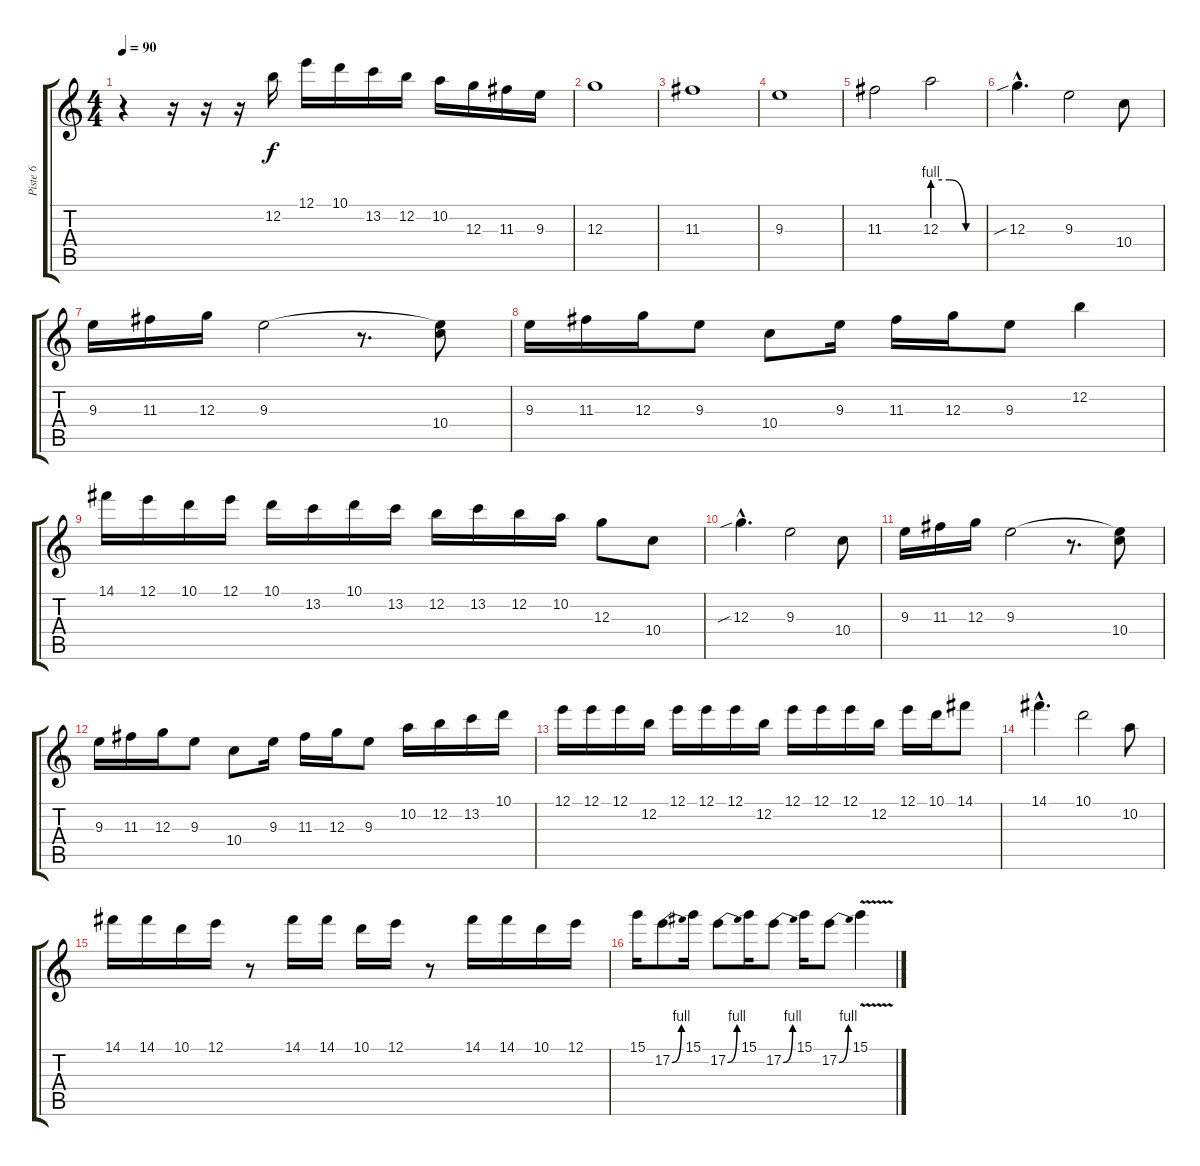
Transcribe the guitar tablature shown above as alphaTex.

\track ("Piste 6" "Piste 6") {instrument overdrivenguitar}
\staff {score tabs}
\tuning (E4 B3 G3 D3 A2 E2) {hide}
\ts (4 4)
\tempo 90
\clef g2
\ks c
r.4{dy f} r.16 r.16 r.16 12.2.16 12.1.16 10.1.16 13.2.16 12.2.16 10.2.16 12.3.16 11.3.16 9.3.16 |
12.3.1 |
11.3.1 |
9.3.1 |
11.3.2 12.3{be (custom 0 4 20 4 40 0 60 0)}.2 |
12.3{sib hac}.4{d} 9.3.2 10.4.8 |
9.3.16 11.3.16 12.3.16 9.3.2 r.8{d} (9.3{t} 10.4).8 |
9.3.16 11.3.16 12.3.16 9.3.8 10.4.8 9.3.16 11.3.16 12.3.16 9.3.8 12.2.4 |
14.1.16 12.1.16 10.1.16 12.1.16 10.1.16 13.2.16 10.1.16 13.2.16 12.2.16 13.2.16 12.2.16 10.2.16 12.3.8 10.4.8 |
12.3{sib hac}.4{d} 9.3.2 10.4.8 |
9.3.16 11.3.16 12.3.16 9.3.2 r.8{d} (9.3{t} 10.4).8 |
9.3.16 11.3.16 12.3.16 9.3.8 10.4.8 9.3.16 11.3.16 12.3.16 9.3.8 10.2.16 12.2.16 13.2.16 10.1.16 |
12.1.16 12.1.16 12.1.16 12.2.16 12.1.16 12.1.16 12.1.16 12.2.16 12.1.16 12.1.16 12.1.16 12.2.16 12.1.16 10.1.16 14.1.8 |
14.1{hac}.4{d} 10.1.2 10.2.8 |
14.1.16 14.1.16 10.1.16 12.1.16 r.8 14.1.16 14.1.16 10.1.16 12.1.16 r.8 14.1.16 14.1.16 10.1.16 12.1.16 |
15.1.16 17.2{be (bend 0 0 60 4)}.8 15.1.16 17.2{be (bend 0 0 60 4)}.8 15.1.16 17.2{be (bend 0 0 60 4)}.8 15.1.16 17.2{be (bend 0 0 60 4)}.8 15.1{v}.4
